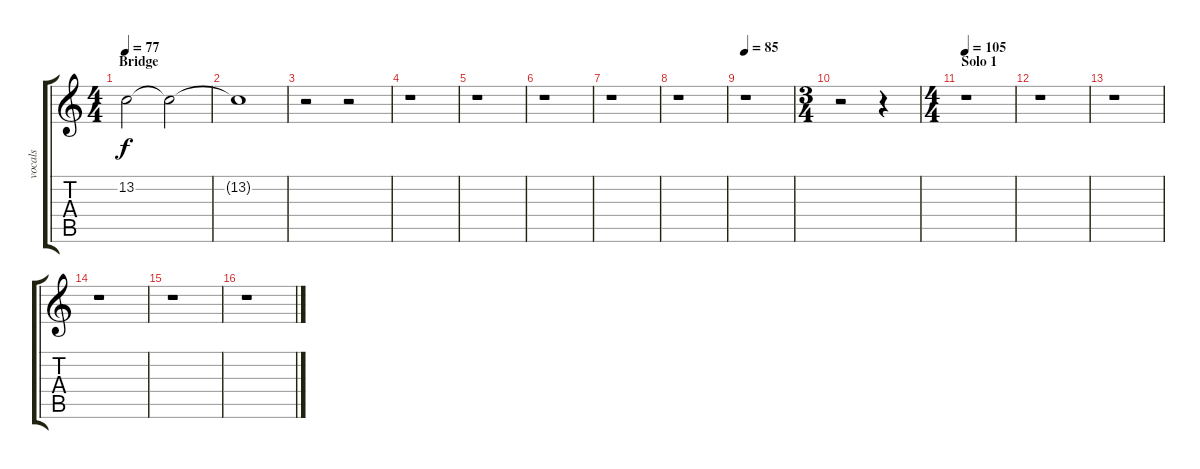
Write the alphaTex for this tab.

\track ("vocals" "vocals") {instrument lead2sawtooth}
\staff {score tabs}
\tuning (E4 B3 G3 D3 A2 E2) {hide}
\ts (4 4)
\section ("" "Bridge")
\tempo 77
\clef g2
\ks c
13.2.2{dy f} 13.2{t}.2{volume 10} |
13.2{t}.1{volume 0} |
r.2 r.2{volume 16} |
r.1 |
r.1 |
r.1 |
r.1 |
r.1 |
\tempo 85
r.1 |
\ts (3 4)
r.2 r.4 |
\ts (4 4)
\section ("" "Solo 1")
\tempo 105
r.1 |
r.1 |
r.1 |
r.1 |
r.1 |
r.1
